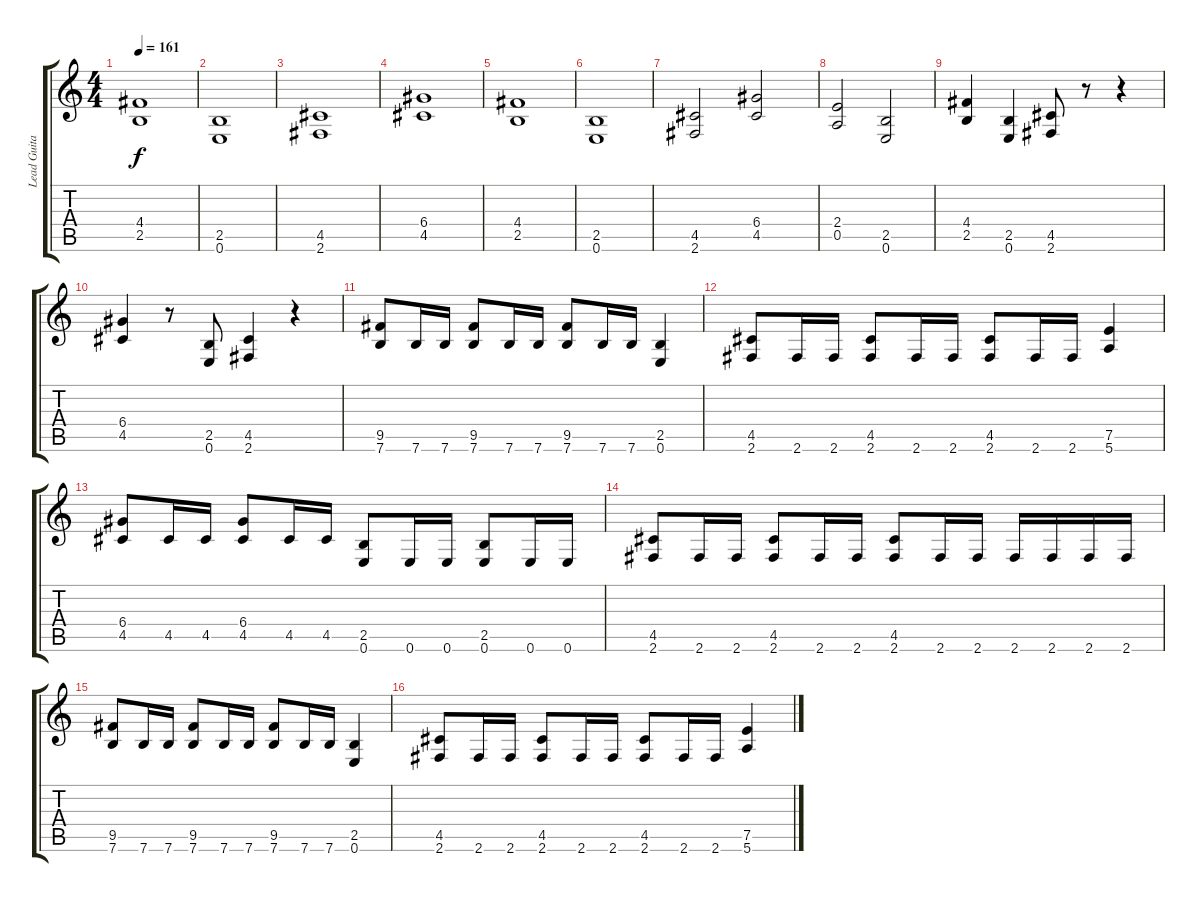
\track ("Lead Guitar" "Lead Guita") {instrument distortionguitar}
\staff {score tabs}
\tuning (E4 B3 G3 D3 A2 E2) {hide}
\ts (4 4)
\tempo 161
\clef g2
\ks c
(4.4 2.5).1{dy f} |
(2.5 0.6).1 |
(4.5 2.6).1 |
(6.4 4.5).1 |
(4.4 2.5).1 |
(2.5 0.6).1 |
(4.5 2.6).2 (6.4 4.5).2 |
(2.4 0.5).2 (2.5 0.6).2 |
(4.4 2.5).4 (2.5 0.6).4 (4.5 2.6).8 r.8 r.4 |
(6.4 4.5).4 r.8 (2.5 0.6).8 (4.5 2.6).4 r.4 |
(9.5 7.6).8 7.6.16 7.6.16 (9.5 7.6).8 7.6.16 7.6.16 (9.5 7.6).8 7.6.16 7.6.16 (2.5 0.6).4 |
(4.5 2.6).8 2.6.16 2.6.16 (4.5 2.6).8 2.6.16 2.6.16 (4.5 2.6).8 2.6.16 2.6.16 (7.5 5.6).4 |
(6.4 4.5).8 4.5.16 4.5.16 (6.4 4.5).8 4.5.16 4.5.16 (2.5 0.6).8 0.6.16 0.6.16 (2.5 0.6).8 0.6.16 0.6.16 |
(4.5 2.6).8 2.6.16 2.6.16 (4.5 2.6).8 2.6.16 2.6.16 (4.5 2.6).8 2.6.16 2.6.16 2.6.16 2.6.16 2.6.16 2.6.16 |
(9.5 7.6).8 7.6.16 7.6.16 (9.5 7.6).8 7.6.16 7.6.16 (9.5 7.6).8 7.6.16 7.6.16 (2.5 0.6).4 |
(4.5 2.6).8 2.6.16 2.6.16 (4.5 2.6).8 2.6.16 2.6.16 (4.5 2.6).8 2.6.16 2.6.16 (7.5 5.6).4
